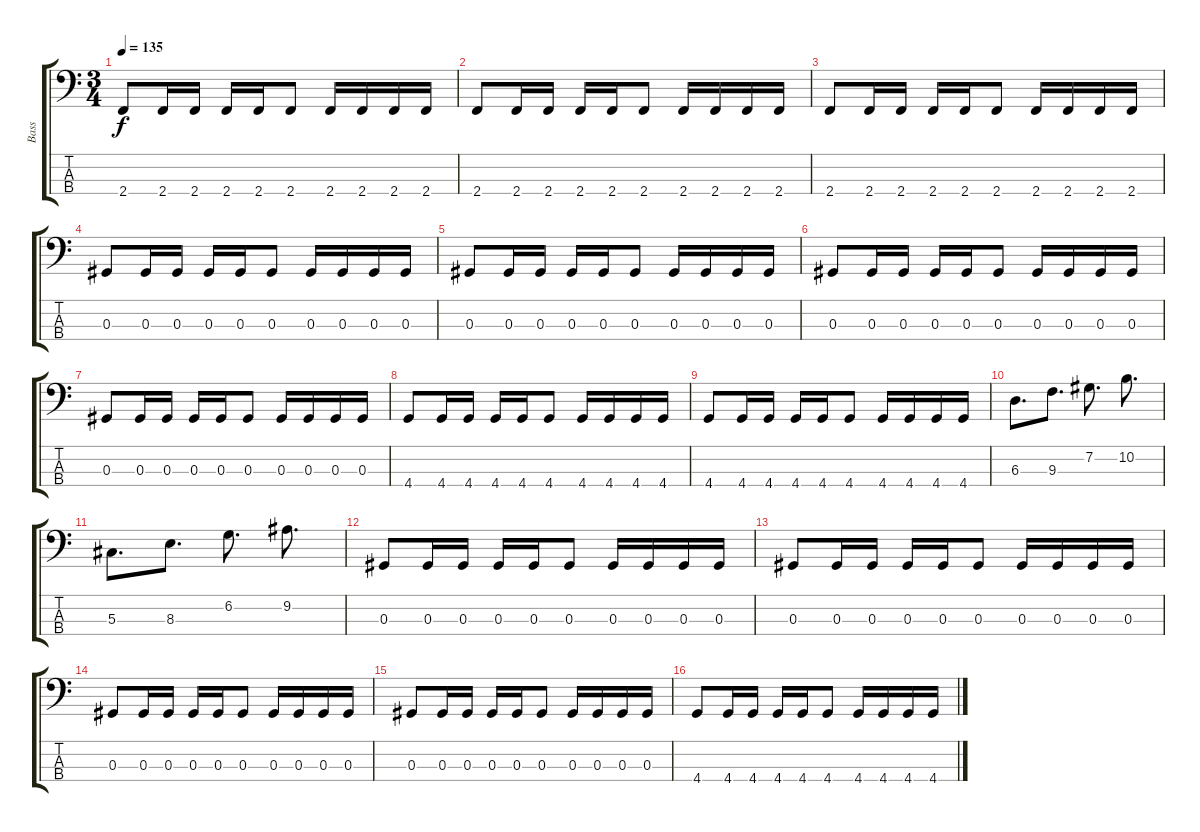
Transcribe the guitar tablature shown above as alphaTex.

\track ("Bass" "Bass") {instrument electricbassfinger}
\staff {score tabs}
\tuning (Gb2 Db2 Ab1 Eb1) {hide}
\ts (3 4)
\tempo 135
\clef f4
\ks c
2.4.8{dy f} 2.4.16 2.4.16 2.4.16 2.4.16 2.4.8 2.4.16 2.4.16 2.4.16 2.4.16 |
2.4.8 2.4.16 2.4.16 2.4.16 2.4.16 2.4.8 2.4.16 2.4.16 2.4.16 2.4.16 |
2.4.8 2.4.16 2.4.16 2.4.16 2.4.16 2.4.8 2.4.16 2.4.16 2.4.16 2.4.16 |
0.3.8 0.3.16 0.3.16 0.3.16 0.3.16 0.3.8 0.3.16 0.3.16 0.3.16 0.3.16 |
0.3.8 0.3.16 0.3.16 0.3.16 0.3.16 0.3.8 0.3.16 0.3.16 0.3.16 0.3.16 |
0.3.8 0.3.16 0.3.16 0.3.16 0.3.16 0.3.8 0.3.16 0.3.16 0.3.16 0.3.16 |
0.3.8 0.3.16 0.3.16 0.3.16 0.3.16 0.3.8 0.3.16 0.3.16 0.3.16 0.3.16 |
4.4.8 4.4.16 4.4.16 4.4.16 4.4.16 4.4.8 4.4.16 4.4.16 4.4.16 4.4.16 |
4.4.8 4.4.16 4.4.16 4.4.16 4.4.16 4.4.8 4.4.16 4.4.16 4.4.16 4.4.16 |
6.3.8{d} 9.3.8{d} 7.2.8{d} 10.2.8{d} |
5.3.8{d} 8.3.8{d} 6.2.8{d} 9.2.8{d} |
0.3.8 0.3.16 0.3.16 0.3.16 0.3.16 0.3.8 0.3.16 0.3.16 0.3.16 0.3.16 |
0.3.8 0.3.16 0.3.16 0.3.16 0.3.16 0.3.8 0.3.16 0.3.16 0.3.16 0.3.16 |
0.3.8 0.3.16 0.3.16 0.3.16 0.3.16 0.3.8 0.3.16 0.3.16 0.3.16 0.3.16 |
0.3.8 0.3.16 0.3.16 0.3.16 0.3.16 0.3.8 0.3.16 0.3.16 0.3.16 0.3.16 |
4.4.8 4.4.16 4.4.16 4.4.16 4.4.16 4.4.8 4.4.16 4.4.16 4.4.16 4.4.16
